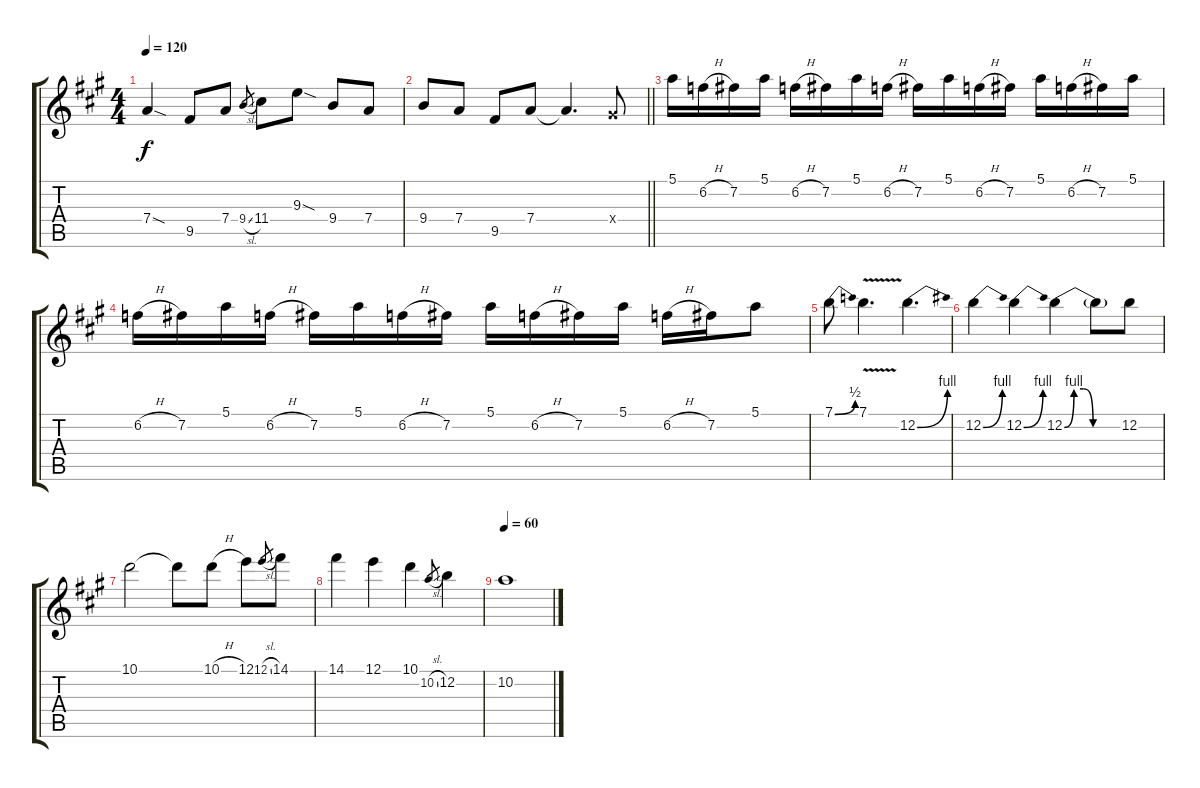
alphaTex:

\track "" {instrument acousticguitarsteel}
\staff {score tabs}
\tuning (E4 B3 G3 D3 A2 E2) {hide}
\ts (4 4)
\tempo 120
\clef g2
\ks a
7.4{sod}.4{dy f} 9.5.8 7.4.8 9.4{sl}.8{gr} 11.4.8 9.3{sod}.8 9.4.8 7.4.8 |
\barLineRight lightlight
9.4.8 7.4.8 9.5.8 7.4.8 7.4{t}.4{d} 6.4{x}.8 |
5.1.16 6.2{h}.16 7.2.16 5.1.16 6.2{h}.16 7.2.16 5.1.16 6.2{h}.16 7.2.16 5.1.16 6.2{h}.16 7.2.16 5.1.16 6.2{h}.16 7.2.16 5.1.16 |
6.2{h}.16 7.2.16 5.1.16 6.2{h}.16 7.2.16 5.1.16 6.2{h}.16 7.2.16 5.1.16 6.2{h}.16 7.2.16 5.1.16 6.2{h}.16 7.2.16 5.1.8 |
7.1{be (bend 0 0 60 2)}.8 7.1{v}.4{d} 12.2{be (bend 0 0 60 4)}.4{d} |
12.2{be (bend 0 0 60 4)}.4 12.2{be (bend 0 0 60 4)}.4 12.2{be (custom 0 0 10 4 20 4 30 0 60 0)}.4 12.2{t}.8 12.2.8 |
10.1.2 10.1{t}.8 10.1{h}.8 12.1.8 12.1{sl}.8{gr} 14.1.8 |
14.1.4 12.1.4 10.1.4 10.2{sl}.8{gr} 12.2.4 |
\tempo 60
10.2.1
